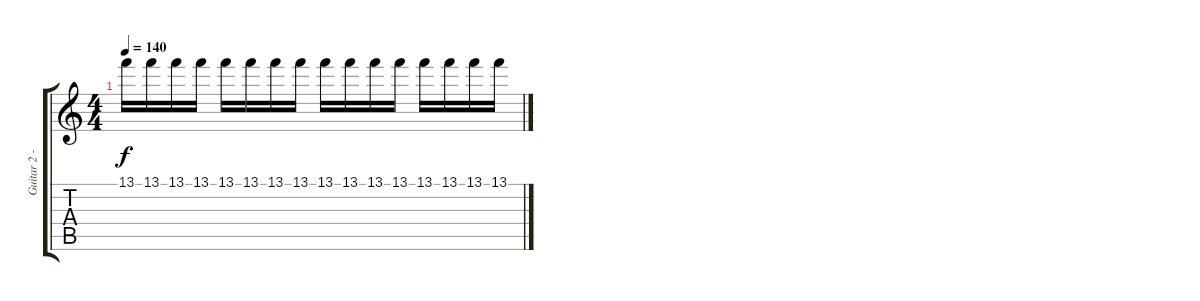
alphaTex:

\track ("Guitar 2 - lead && rythm" "Guitar 2 -") {instrument distortionguitar}
\staff {score tabs}
\tuning (E4 B3 G3 D3 A2 E2) {hide}
\ts (4 4)
\tempo 140
\clef g2
\ks c
13.1.16{dy f volume 0} 13.1.16 13.1.16 13.1.16 13.1.16 13.1.16 13.1.16 13.1.16 13.1.16 13.1.16 13.1.16 13.1.16 13.1.16 13.1.16 13.1.16 13.1.16
